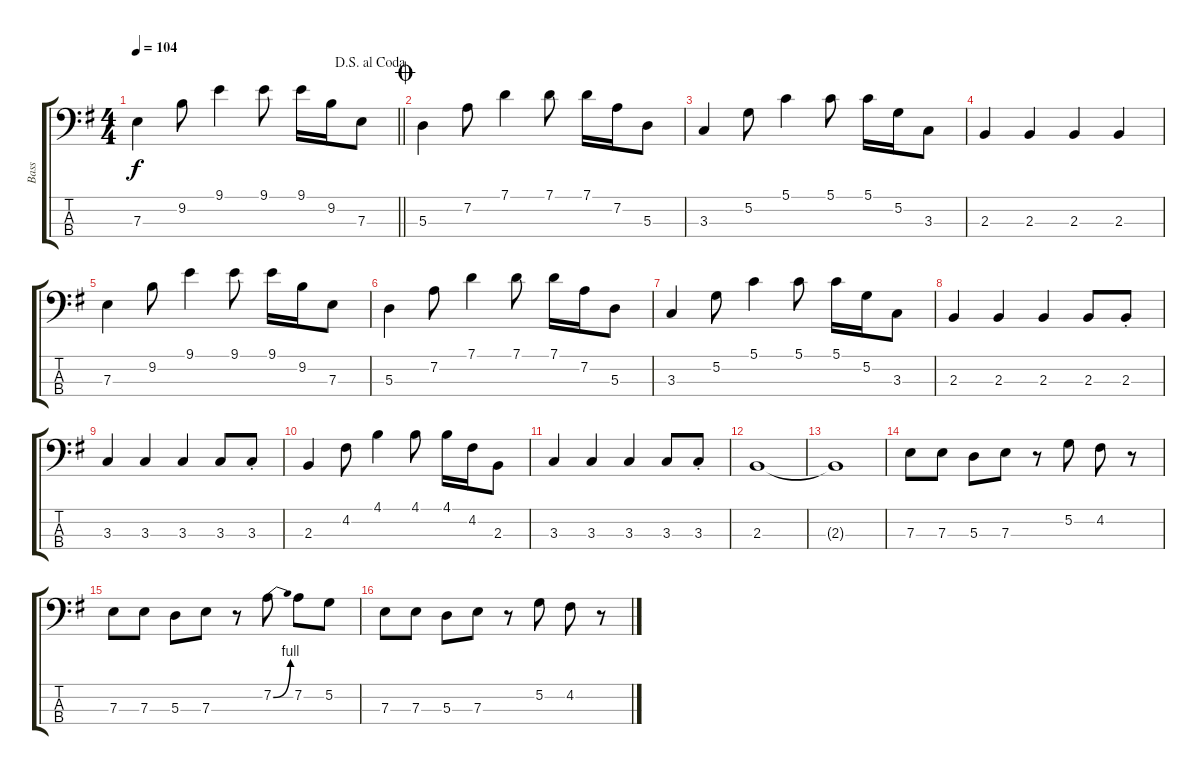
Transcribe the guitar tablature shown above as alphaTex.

\track ("Bass" "Bass") {instrument electricbassfinger}
\staff {score tabs}
\tuning (G2 D2 A1 E1) {hide}
\ts (4 4)
\jump dalsegnoalcoda
\tempo 104
\clef f4
\barLineRight lightlight
\ks g
7.3.4{dy f} 9.2.8 9.1.4 9.1.8 9.1.16 9.2.16 7.3.8 |
\jump coda
5.3.4 7.2.8 7.1.4 7.1.8 7.1.16 7.2.16 5.3.8 |
3.3.4 5.2.8 5.1.4 5.1.8 5.1.16 5.2.16 3.3.8 |
2.3.4 2.3.4 2.3.4 2.3.4 |
7.3.4 9.2.8 9.1.4 9.1.8 9.1.16 9.2.16 7.3.8 |
5.3.4 7.2.8 7.1.4 7.1.8 7.1.16 7.2.16 5.3.8 |
3.3.4 5.2.8 5.1.4 5.1.8 5.1.16 5.2.16 3.3.8 |
2.3.4 2.3.4 2.3.4 2.3.8 2.3{st}.8 |
3.3.4 3.3.4 3.3.4 3.3.8 3.3{st}.8 |
2.3.4 4.2.8 4.1.4 4.1.8 4.1.16 4.2.16 2.3.8 |
3.3.4 3.3.4 3.3.4 3.3.8 3.3{st}.8 |
2.3.1 |
2.3{t}.1 |
7.3.8 7.3.8 5.3.8 7.3.8 r.8 5.2.8 4.2.8 r.8 |
7.3.8 7.3.8 5.3.8 7.3.8 r.8 7.2{be (bend 0 0 60 4)}.8 7.2.8 5.2.8 |
7.3.8 7.3.8 5.3.8 7.3.8 r.8 5.2.8 4.2.8 r.8
